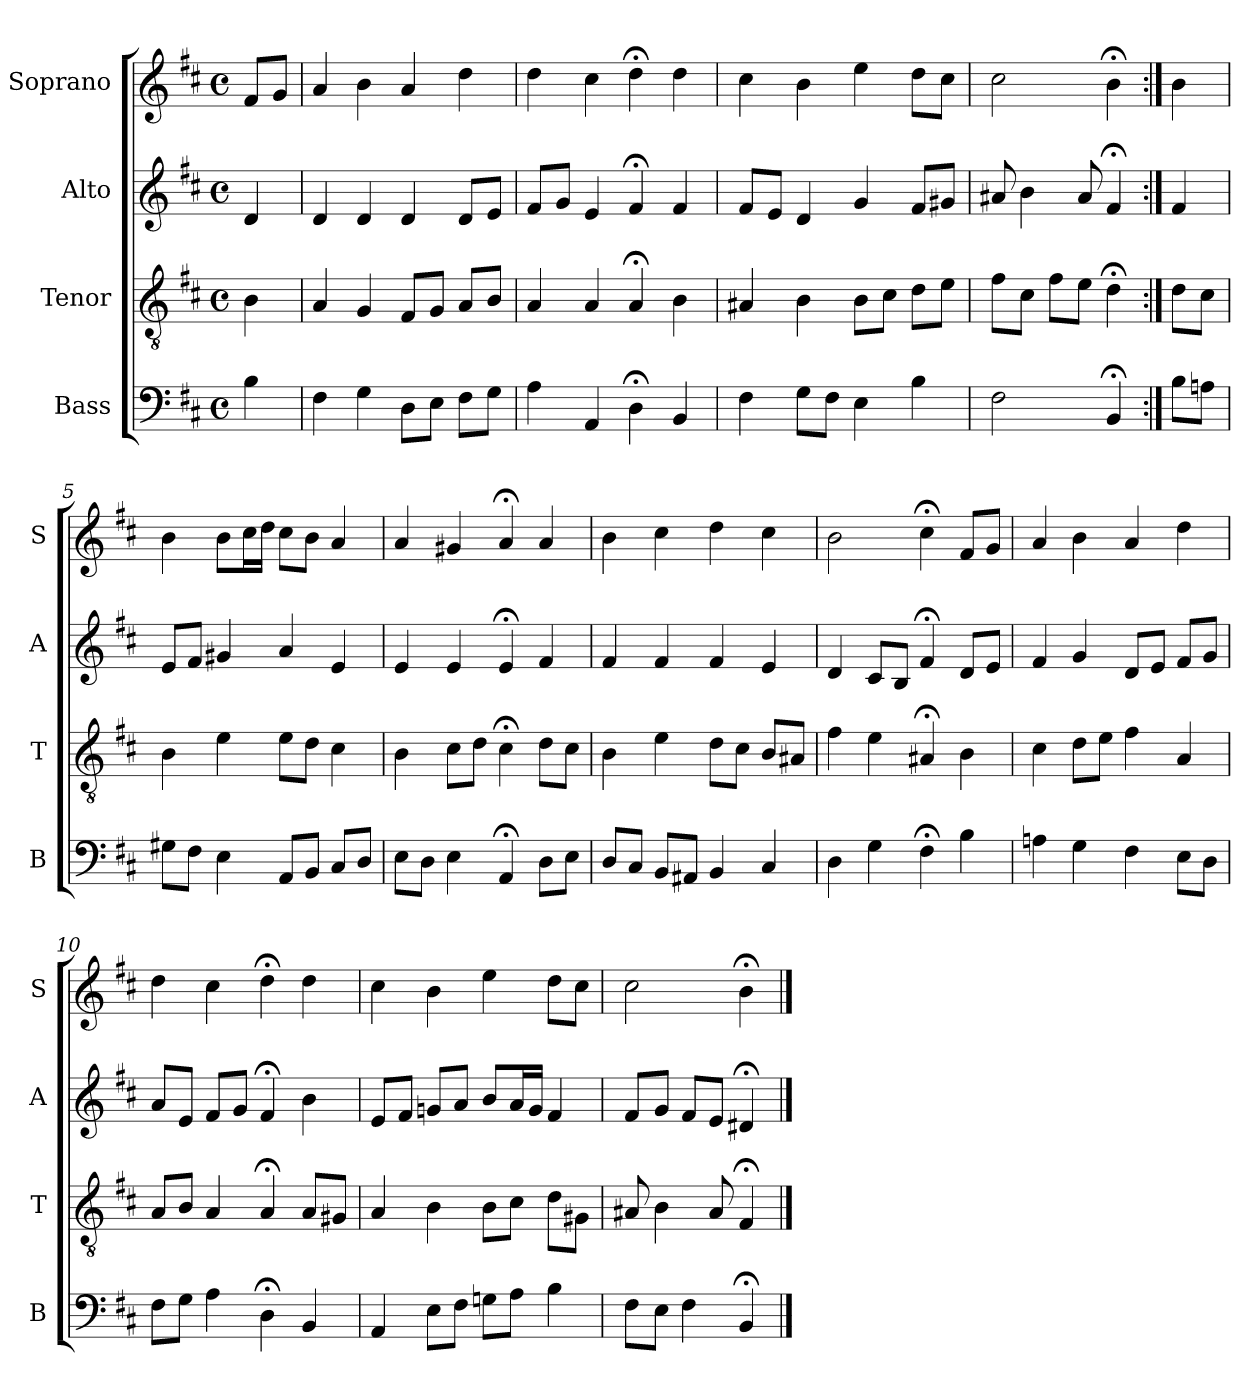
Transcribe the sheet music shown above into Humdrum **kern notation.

**kern	**kern	**kern	**kern
*part4	*part3	*part2	*part1
*staff4	*staff3	*staff2	*staff1
*I"Bass	*I"Tenor	*I"Alto	*I"Soprano
*I'B	*I'T	*I'A	*I'S
*clefF4	*clefGv2	*clefG2	*clefG2
*k[f#c#]	*k[f#c#]	*k[f#c#]	*k[f#c#]
*b:	*b:	*b:	*b:
*M4/4	*M4/4	*M4/4	*M4/4
*met(c)	*met(c)	*met(c)	*met(c)
*MM100	*MM100	*MM100	*MM100
=	=	=	=
4B	4B	4d	8f#L
.	.	.	8gJ
=1	=1	=1	=1
4F#	4A	4d	4a
4G	4G	4d	4b
8DL	8F#L	4d	4a
8EJ	8GJ	.	.
8F#L	8AL	8dL	4dd
8GJ	8BJ	8eJ	.
=2	=2	=2	=2
4Ai	4Ai	8f#iL	4ddi
.	.	8gJ	.
4AA	4A	4e	4cc#
4D;<	4A;<	4f#;<	4dd;<
4BB	4B	4f#	4dd
=3	=3	=3	=3
4F#	4A#X	8f#L	4cc#
.	.	8eJ	.
8GL	4B	4d	4b
8F#J	.	.	.
4E	8BL	4g	4ee
.	8c#J	.	.
4B	8dL	8f#L	8ddL
.	8eJ	8g#XJ	8cc#J
=4	=4	=4	=4
2F#	8f#L	8a#X	2cc#
.	8c#J	4b	.
.	8f#L	.	.
.	8eJ	8a#	.
4BB;<	4d;<	4f#;<	4b;<
=:|!	=:|!	=:|!	=:|!
8BL	8dL	4f#	4b
8AnJ	8c#J	.	.
=5	=5	=5	=5
8G#XL	4B	8eL	4b
8F#J	.	8f#J	.
4E	4e	4g#X	8bL
.	.	.	16cc#L
.	.	.	16ddJJ
8AAL	8eL	4a	8cc#L
8BBJ	8dJ	.	8bJ
8C#L	4c#	4e	4a
8DJ	.	.	.
=6	=6	=6	=6
8EL	4B	4e	4a
8DJ	.	.	.
4E	8c#L	4e	4g#X
.	8dJ	.	.
4AA;<	4c#;<	4e;<	4a;<
8DL	8dL	4f#	4a
8EJ	8c#J	.	.
=7	=7	=7	=7
8DL	4B	4f#	4b
8C#J	.	.	.
8BBL	4e	4f#	4cc#
8AA#XJ	.	.	.
4BB	8dL	4f#	4dd
.	8c#J	.	.
4C#	8BL	4e	4cc#
.	8A#XJ	.	.
=8	=8	=8	=8
4D	4f#	4d	2b
4G	4e	8c#L	.
.	.	8BJ	.
4F#;<	4A#X;<	4f#;<	4cc#;<
4B	4B	8dL	8f#L
.	.	8eJ	8gJ
=9	=9	=9	=9
4An	4c#	4f#	4a
4G	8dL	4g	4b
.	8eJ	.	.
4F#	4f#	8dL	4a
.	.	8eJ	.
8EL	4A	8f#L	4dd
8DJ	.	8gJ	.
=10	=10	=10	=10
8F#L	8AL	8aL	4dd
8GJ	8BJ	8eJ	.
4A	4A	8f#L	4cc#
.	.	8gJ	.
4D;<	4A;<	4f#;<	4dd;<
4BB	8AL	4b	4dd
.	8G#XJ	.	.
=11	=11	=11	=11
4AA	4A	8eL	4cc#
.	.	8f#J	.
8EL	4B	8gnL	4b
8F#J	.	8aJ	.
8GnL	8BL	8bL	4ee
8AJ	8c#J	16aL	.
.	.	16gJJ	.
4B	8dL	4f#	8ddL
.	8G#XJ	.	8cc#J
=12	=12	=12	=12
8F#L	8A#X	8f#L	2cc#
8EJ	4B	8gJ	.
4F#	.	8f#L	.
.	8A#	8eJ	.
4BB;<	4F#;<	4d#X;<	4b;<
==	==	==	==
*-	*-	*-	*-
